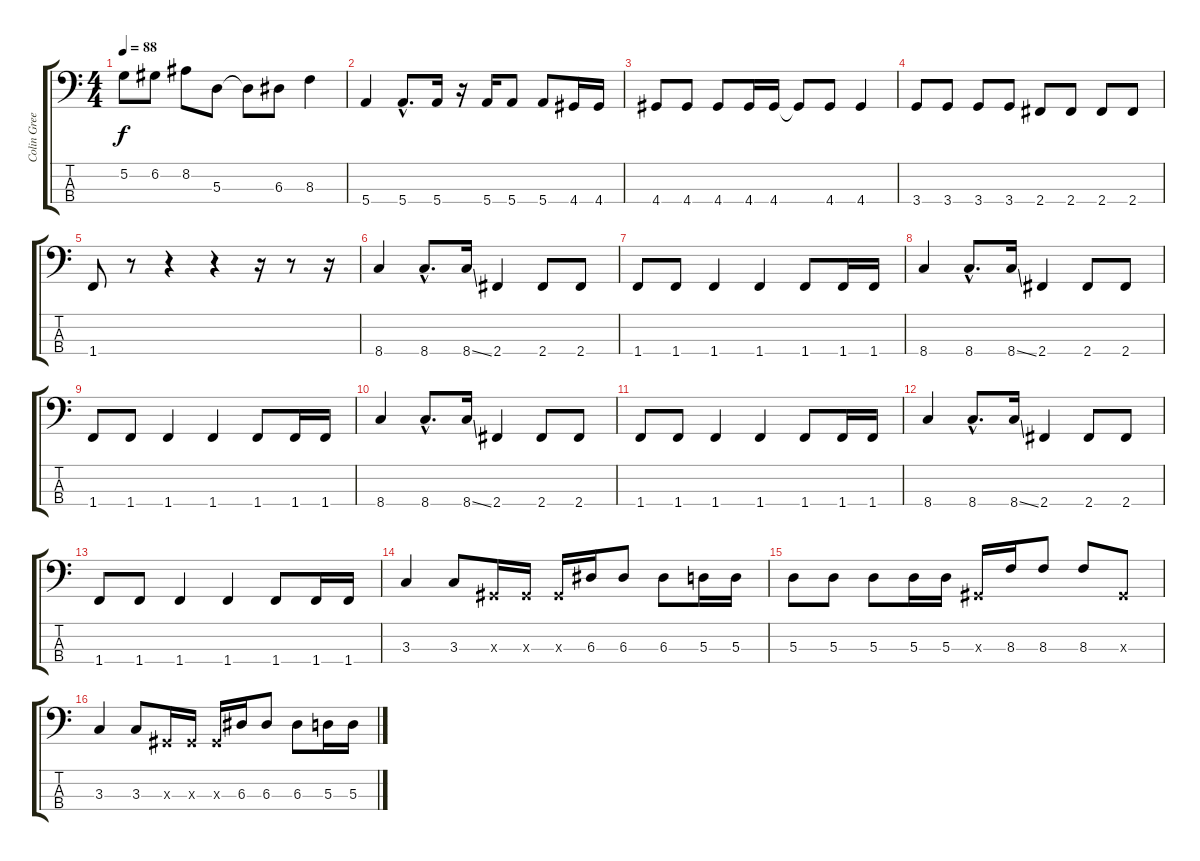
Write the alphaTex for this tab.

\track ("Colin Greenwood" "Colin Gree") {instrument electricbassfinger}
\staff {score tabs}
\tuning (G2 D2 A1 E1) {hide}
\ts (4 4)
\tempo 88
\clef f4
\ks c
5.2.8{dy f} 6.2.8 8.2.8 5.3.8 5.3{t}.8 6.3.8 8.3.4 |
5.4.4 5.4{hac}.8{d} 5.4.16 r.16 5.4.16 5.4.8 5.4.8 4.4.16 4.4.16 |
4.4.8 4.4.8 4.4.8 4.4.16 4.4.16 4.4{t}.8 4.4.8 4.4.4 |
3.4.8 3.4.8 3.4.8 3.4.8 2.4.8 2.4.8 2.4.8 2.4.8 |
1.4.8 r.8 r.4 r.4 r.16 r.8 r.16 |
8.4.4 8.4{hac}.8{d} 8.4{ss}.16 2.4.4 2.4.8 2.4.8 |
1.4.8 1.4.8 1.4.4 1.4.4 1.4.8 1.4.16 1.4.16 |
8.4.4 8.4{hac}.8{d} 8.4{ss}.16 2.4.4 2.4.8 2.4.8 |
1.4.8 1.4.8 1.4.4 1.4.4 1.4.8 1.4.16 1.4.16 |
8.4.4 8.4{hac}.8{d} 8.4{ss}.16 2.4.4 2.4.8 2.4.8 |
1.4.8 1.4.8 1.4.4 1.4.4 1.4.8 1.4.16 1.4.16 |
8.4.4 8.4{hac}.8{d} 8.4{ss}.16 2.4.4 2.4.8 2.4.8 |
1.4.8 1.4.8 1.4.4 1.4.4 1.4.8 1.4.16 1.4.16 |
3.3.4 3.3.8 -1.3{x}.16 -1.3{x}.16 -1.3{x}.16 6.3.16 6.3.8 6.3.8 5.3.16 5.3.16 |
5.3.8 5.3.8 5.3.8 5.3.16 5.3.16 -1.3{x}.16 8.3.16 8.3.8 8.3.8 -1.3{x}.8 |
3.3.4 3.3.8 -1.3{x}.16 -1.3{x}.16 -1.3{x}.16 6.3.16 6.3.8 6.3.8 5.3.16 5.3.16
